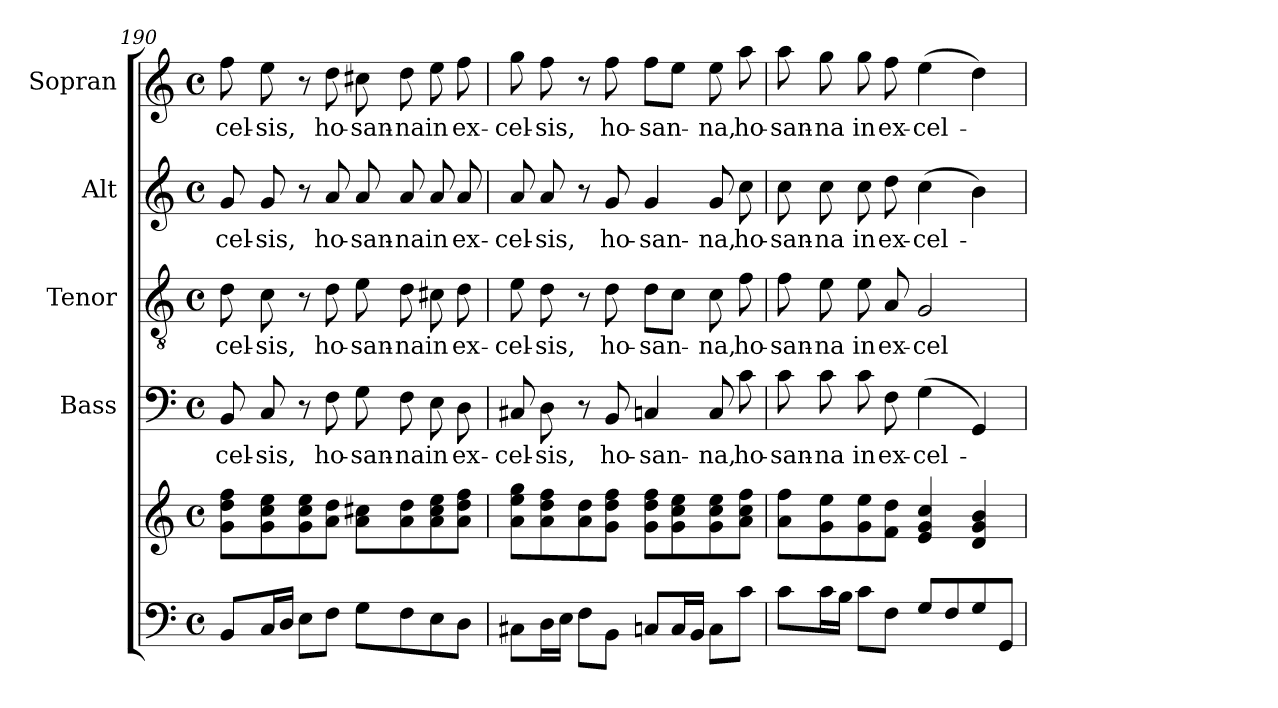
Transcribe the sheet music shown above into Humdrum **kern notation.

**kern	**kern	**kern	**text	**kern	**text	**kern	**text	**kern	**text
*part5	*part5	*part4	*part4	*part3	*part3	*part2	*part2	*part1	*part1
*staff6	*staff5	*staff4	*staff4	*staff3	*staff3	*staff2	*staff2	*staff1	*staff1
*	*	*I"Bass	*	*I"Tenor	*	*I"Alt	*	*I"Sopran	*
*	*	*I'B.	*	*I'T.	*	*I'A.	*	*I'S.	*
!!LO:PB:g=z
*clefF4	*clefG2	*clefF4	*	*clefGv2	*	*clefG2	*	*clefG2	*
*k[]	*k[]	*k[]	*	*k[]	*	*k[]	*	*k[]	*
*C:	*C:	*C:	*	*C:	*	*C:	*	*C:	*
*M4/4	*M4/4	*M4/4	*	*M4/4	*	*M4/4	*	*M4/4	*
*met(c)	*met(c)	*met(c)	*	*met(c)	*	*met(c)	*	*met(c)	*
=190	=190	=190	=190	=190	=190	=190	=190	=190	=190
!	!	!	!LO:LY:b	!	!LO:LY:b	!	!LO:LY:b	!	!LO:LY:b
8BB/L	8g\ 8dd\ 8ff\L	8BB/	-cel-	8d\	-cel-	8g/	-cel-	8ff\	-cel-
!	!	!	!LO:LY:b	!	!LO:LY:b	!	!LO:LY:b	!	!LO:LY:b
16C/L	8g\ 8cc\ 8ee\	8C/	-sis,	8c\	-sis,	8g/	-sis,	8ee\	-sis,
16D/JJ	.	.	.	.	.	.	.	.	.
8E\L	8g\ 8cc\ 8ee\	8r	.	8r	.	8r	.	8r	.
!	!	!	!LO:LY:b	!	!LO:LY:b	!	!LO:LY:b	!	!LO:LY:b
8F\J	8a\ 8dd\J	8F\	ho-	8d\	ho-	8a/	ho-	8dd\	ho-
!	!	!	!LO:LY:b	!	!LO:LY:b	!	!LO:LY:b	!	!LO:LY:b
8G\L	8a\ 8cc#X\L	8G\	-san-	8e\	-san-	8a/	-san-	8cc#X\	-san-
!	!	!	!LO:LY:b	!	!LO:LY:b	!	!LO:LY:b	!	!LO:LY:b
8F\	8a\ 8dd\	8F\	-na	8d\	-na	8a/	-na	8dd\	-na
!	!	!	!LO:LY:b	!	!LO:LY:b	!	!LO:LY:b	!	!LO:LY:b
8E\	8a\ 8cc#\ 8ee\	8E\	in	8c#X\	in	8a/	in	8ee\	in
!	!	!	!LO:LY:b	!	!LO:LY:b	!	!LO:LY:b	!	!LO:LY:b
8D\J	8a\ 8dd\ 8ff\J	8D\	ex-	8d\	ex-	8a/	ex-	8ff\	ex-
=191	=191	=191	=191	=191	=191	=191	=191	=191	=191
!	!	!	!LO:LY:b	!	!LO:LY:b	!	!LO:LY:b	!	!LO:LY:b
8C#X\L	8a\ 8ee\ 8gg\L	8C#X/	-cel-	8e\	-cel-	8a/	-cel-	8gg\	-cel-
!	!	!	!LO:LY:b	!	!LO:LY:b	!	!LO:LY:b	!	!LO:LY:b
16D\L	8a\ 8dd\ 8ff\	8D\	-sis,	8d\	-sis,	8a/	-sis,	8ff\	-sis,
16E\JJ	.	.	.	.	.	.	.	.	.
8F\L	8a\ 8dd\	8r	.	8r	.	8r	.	8r	.
!	!	!	!LO:LY:b	!	!LO:LY:b	!	!LO:LY:b	!	!LO:LY:b
8BB\J	8g\ 8dd\ 8ff\J	8BB/	ho-	8d\	ho-	8g/	ho-	8ff\	ho-
!	!	!	!LO:LY:b	!	!LO:LY:b	!	!LO:LY:b	!	!LO:LY:b
8Cn/L	8g\ 8dd\ 8ff\L	4Cn/	-san-	8d\L	-san-	4g/	-san-	8ff\L	-san-
16C/L	8g\ 8cc\ 8ee\	.	.	8c\J	.	.	.	8ee\J	.
16BB/JJ	.	.	.	.	.	.	.	.	.
!	!	!	!LO:LY:b	!	!LO:LY:b	!	!LO:LY:b	!	!LO:LY:b
8C\L	8g\ 8cc\ 8ee\	8C/	-na,	8c\	-na,	8g/	-na,	8ee\	-na,
!	!	!	!LO:LY:b	!	!LO:LY:b	!	!LO:LY:b	!	!LO:LY:b
8c\J	8a\ 8cc\ 8ff\J	8c\	ho-	8f\	ho-	8cc\	ho-	8aa\	ho-
=192	=192	=192	=192	=192	=192	=192	=192	=192	=192
!	!	!	!LO:LY:b	!	!LO:LY:b	!	!LO:LY:b	!	!LO:LY:b
8c\L	8a\ 8ff\L	8c\	-san-	8f\	-san-	8cc\	-san-	8aa\	-san-
!	!	!	!LO:LY:b	!	!LO:LY:b	!	!LO:LY:b	!	!LO:LY:b
16c\L	8g\ 8ee\	8c\	-na	8e\	-na	8cc\	-na	8gg\	-na
16B\JJ	.	.	.	.	.	.	.	.	.
!	!	!	!LO:LY:b	!	!LO:LY:b	!	!LO:LY:b	!	!LO:LY:b
8c\L	8g\ 8ee\	8c\	in	8e\	in	8cc\	in	8gg\	in
!	!	!	!LO:LY:b	!	!LO:LY:b	!	!LO:LY:b	!	!LO:LY:b
8F\J	8f\ 8dd\J	8F\	ex-	8A/	ex-	8dd\	ex-	8ff\	ex-
!	!	!	!LO:LY:b	!	!LO:LY:b	!	!LO:LY:b	!	!LO:LY:b
8G/L	4e/ 4g/ 4cc/	(>4G\	-cel-	2G/	-cel-	(>4cc\	-cel-	(>4ee\	-cel-
8F/	.	.	.	.	.	.	.	.	.
8G/	4d/ 4g/ 4b/	4GG/)	.	.	.	4b\)	.	4dd\)	.
8GG/J	.	.	.	.	.	.	.	.	.
=	=	=	=	=	=	=	=	=	=
*-	*-	*-	*-	*-	*-	*-	*-	*-	*-
